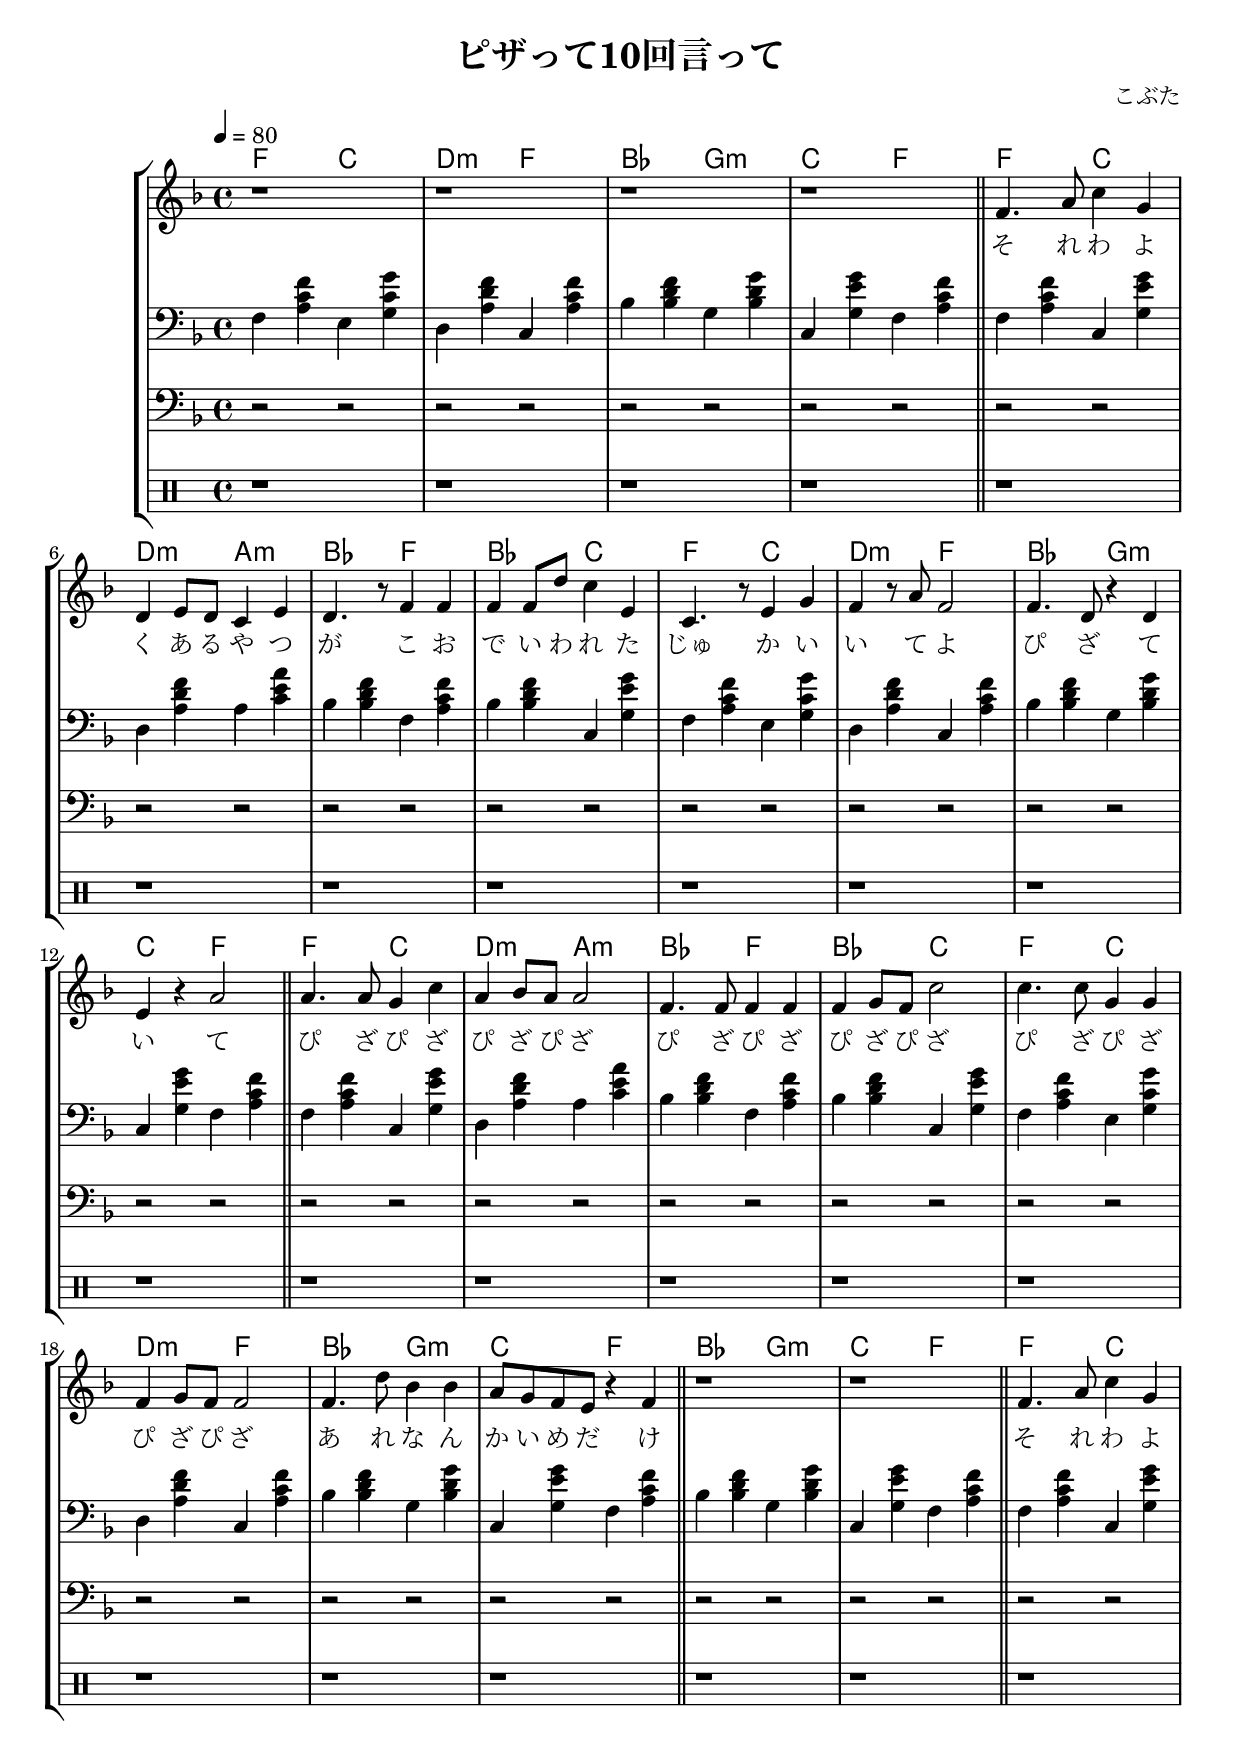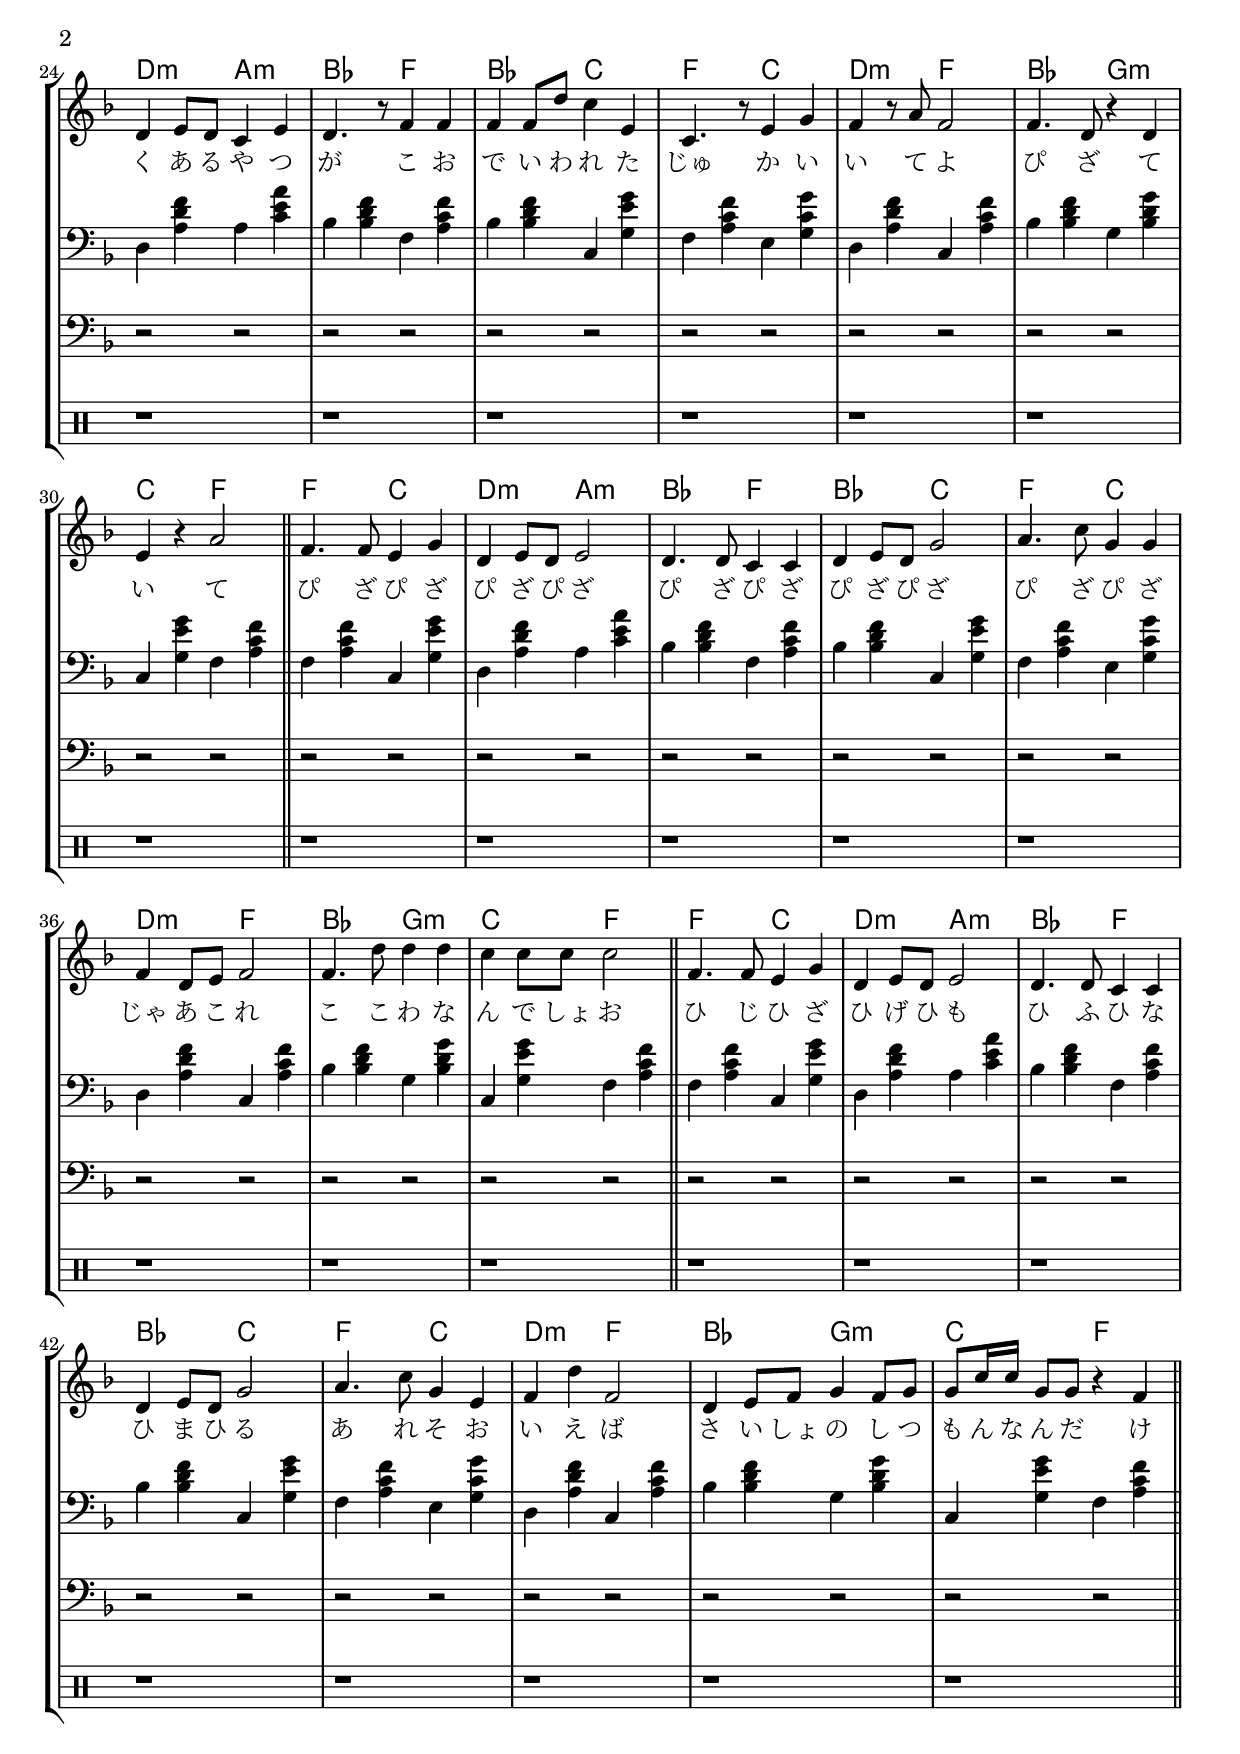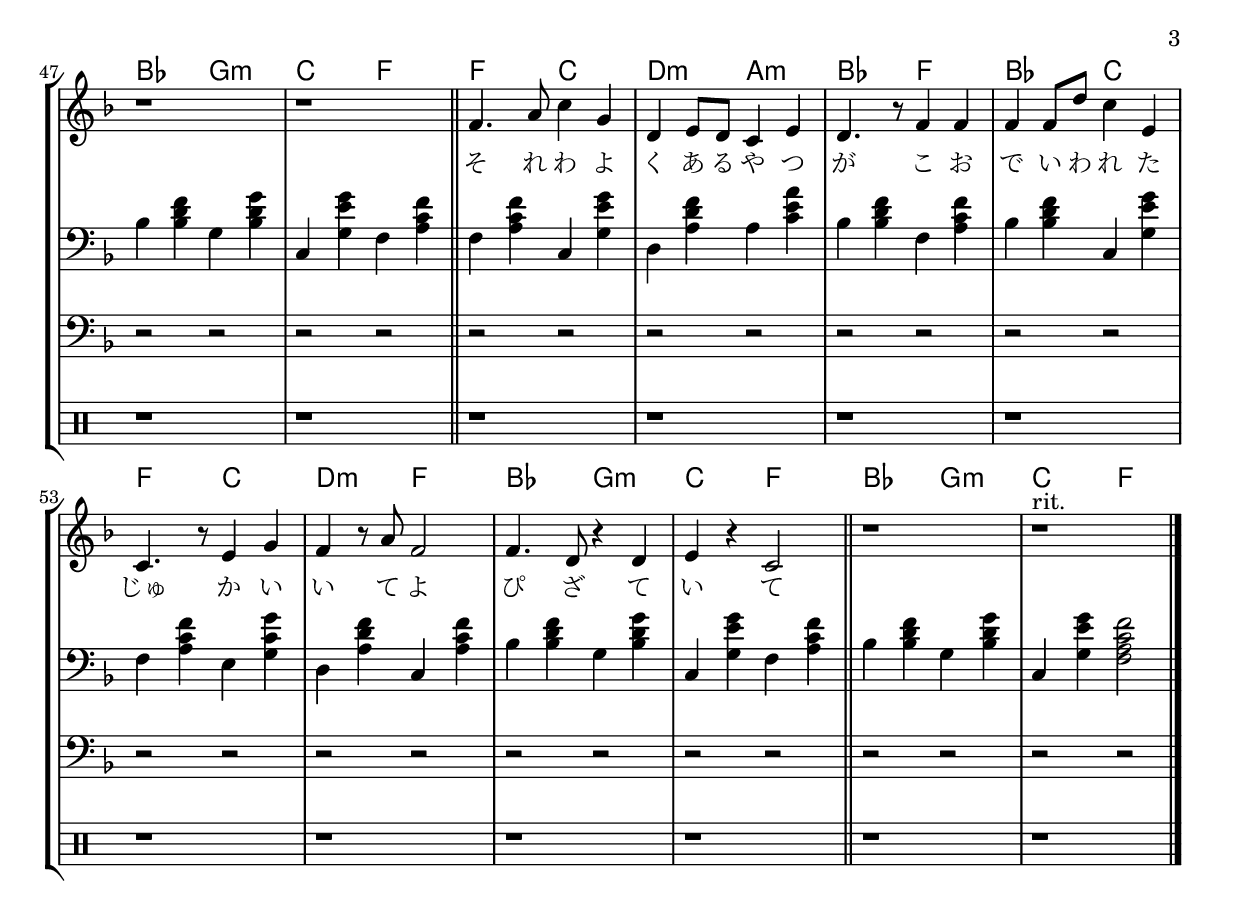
\version "2.12.1"

\header {
	title = \markup {ピザって10回言って}
	composer = \markup \center-column {こぶた}
}

harmony = \chordmode {
	f2 c d:m f bes g:m c f 

	f c d:m a:m bes f bes c f c d:m f bes g:m c f 

	f c d:m a:m bes f bes c f c d:m f bes g:m c f 

	bes g:m c f 

	f c d:m a:m bes f bes c f c d:m f bes g:m c f 

	f c d:m a:m bes f bes c f c d:m f bes g:m c f 

	f c d:m a:m bes f bes c f c d:m f bes g:m c f 

	bes g:m c f 

	f c d:m a:m bes f bes c f c d:m f bes g:m c f 

	bes g:m c f 
}

melody = {
	\key f \major
	\tempo 4 = 80
	r1 | r1 | r1 | r1   
	\set Staff.midiInstrument = #"fss0.42"
	 f'4.  a'8  c''4  g'4 
	d'4  e'8  d'8  c'4  e'4 
	d'4.  r8  f'4  f'4 
	f'4  f'8  d''8  c''4  e'4 
	c'4.  r8  e'4  g'4 
	f'4  r8  a'8  f'2 
	f'4.  d'8  r4  d'4 
	e'4  r4  a'2
	\set Staff.midiInstrument = #"fss0.42"
	 a'4.  a'8  g'4  c''4 
	a'4  bes'8  a'8  a'2 
	f'4.  f'8  f'4  f'4 
	f'4  g'8  f'8  c''2 
	c''4.  c''8  g'4  g'4 
	f'4  g'8  f'8  f'2 
	f'4.  d''8  bes'4  bes'4 
	a'8  g'8  f'8  e'8  r4  f'4
	r1 | r1   
	\set Staff.midiInstrument = #"fss0.42"
	 f'4.  a'8  c''4  g'4 
	d'4  e'8  d'8  c'4  e'4 
	d'4.  r8  f'4  f'4 
	f'4  f'8  d''8  c''4  e'4 
	c'4.  r8  e'4  g'4 
	f'4  r8  a'8  f'2 
	f'4.  d'8  r4  d'4 
	e'4  r4  a'2
	\set Staff.midiInstrument = #"fss0.42"
	 f'4.  f'8  e'4  g'4 
	d'4  e'8  d'8  e'2 
	d'4.  d'8  c'4  c'4 
	d'4  e'8  d'8  g'2 
	a'4.  c''8  g'4  g'4 
	f'4  d'8  e'8  f'2 
	f'4.  d''8  d''4  d''4 
	c''4  c''8  c''8  c''2
	\set Staff.midiInstrument = #"fss0.42"
	 f'4.  f'8  e'4  g'4 
	d'4  e'8  d'8  e'2 
	d'4.  d'8  c'4  c'4 
	d'4  e'8  d'8  g'2 
	a'4.  c''8  g'4  e'4 
	f'4  d''4  f'2 
	d'4  e'8  f'8  g'4  f'8  g'8 
	g'8  c''16  c''16  g'8  g'8  r4  f'4
	r1 | r1   
	\set Staff.midiInstrument = #"fss0.42"
	 f'4.  a'8  c''4  g'4 
	d'4  e'8  d'8  c'4  e'4 
	d'4.  r8  f'4  f'4 
	f'4  f'8  d''8  c''4  e'4 
	c'4.  r8  e'4  g'4 
	f'4  r8  a'8  f'2 
	f'4.  d'8  r4  d'4 
	e'4  r4  c'2
	r1 | r1^"rit." \bar "|."
}

words = \lyricmode {
	
	そ  れ  わ  よ  く  あ  る  や  つ  が  こ  お  で  い  わ  れ  た  じゅ  か  い  い  て  よ  ぴ  ざ  て  い  て  
	ぴ  ざ  ぴ  ざ  ぴ  ざ  ぴ  ざ  ぴ  ざ  ぴ  ざ  ぴ  ざ  ぴ  ざ  ぴ  ざ  ぴ  ざ  ぴ  ざ  ぴ  ざ  あ  れ  な  ん  か  い  め  だ  け  
	
	そ  れ  わ  よ  く  あ  る  や  つ  が  こ  お  で  い  わ  れ  た  じゅ  か  い  い  て  よ  ぴ  ざ  て  い  て  
	ぴ  ざ  ぴ  ざ  ぴ  ざ  ぴ  ざ  ぴ  ざ  ぴ  ざ  ぴ  ざ  ぴ  ざ  ぴ  ざ  ぴ  ざ  じゃ  あ  こ  れ  こ  こ  わ  な  ん  で  しょ  お  
	ひ  じ  ひ  ざ  ひ  げ  ひ  も  ひ  ふ  ひ  な  ひ  ま  ひ  る  あ  れ  そ  お  い  え  ば  さ  い  しょ  の  し  つ  も  ん  な  ん  だ  け  
	
	そ  れ  わ  よ  く  あ  る  や  つ  が  こ  お  で  い  わ  れ  た  じゅ  か  い  い  て  よ  ぴ  ざ  て  い  て  
	
}

tempochange = {
	\tempo 4 = 80
	r1 | r1 | r1 | r1 \bar "||"
	\tempo 4 = 80
	r1 | r1 | r1 | r1 | r1 | r1 | r1 | r1 \bar "||"
	\tempo 4 = 80
	r1 | r1 | r1 | r1 | r1 | r1 | r1 | r1 \bar "||"
	\tempo 4 = 80
	r1 | r1 \bar "||"
	\tempo 4 = 80
	r1 | r1 | r1 | r1 | r1 | r1 | r1 | r1 \bar "||"
	\tempo 4 = 80
	r1 | r1 | r1 | r1 | r1 | r1 | r1 | r1 \bar "||"
	\tempo 4 = 80
	r1 | r1 | r1 | r1 | r1 | r1 | r1 | r1 \bar "||"
	\tempo 4 = 80
	r1 | r1 \bar "||"
	\tempo 4 = 80
	r1 | r1 | r1 | r1 | r1 | r1 | r1 | r1 \bar "||"
	\tempo 4 = 80
	r1 | \tempo 4 = 60 r2 \tempo 4 = 53 r2 \bar "|."
}

mainacc = {
	\clef bass
	\set Staff.midiInstrument = #"String Ensemble 1"
	\key f \major
	\tempo 4 = 80
	f4 <a c' f'>4
	e4 <g c' g'>4
	d4 <a d' f'>4
	c4 <a c' f'>4
	bes4 <bes d' f'>4
	g4 <bes d' g'>4
	c4 <g e' g'>4
	f4 <a c' f'>4
	\bar "||"

	\set Staff.midiInstrument = #"String Ensemble 1"
	f4 <a c' f'>4
	c4 <g e' g'>4
	d4 <a d' f'>4
	a4 <c' e' a'>4
	bes4 <bes d' f'>4
	f4 <a c' f'>4
	bes4 <bes d' f'>4
	c4 <g e' g'>4
	f4 <a c' f'>4
	e4 <g c' g'>4
	d4 <a d' f'>4
	c4 <a c' f'>4
	bes4 <bes d' f'>4
	g4 <bes d' g'>4
	c4 <g e' g'>4
	f4 <a c' f'>4
	\bar "||"

	\set Staff.midiInstrument = #"String Ensemble 1"
	f4 <a c' f'>4
	c4 <g e' g'>4
	d4 <a d' f'>4
	a4 <c' e' a'>4
	bes4 <bes d' f'>4
	f4 <a c' f'>4
	bes4 <bes d' f'>4
	c4 <g e' g'>4
	f4 <a c' f'>4
	e4 <g c' g'>4
	d4 <a d' f'>4
	c4 <a c' f'>4
	bes4 <bes d' f'>4
	g4 <bes d' g'>4
	c4 <g e' g'>4
	f4 <a c' f'>4
	\bar "||"

	\set Staff.midiInstrument = #"String Ensemble 1"
	bes4 <bes d' f'>4
	g4 <bes d' g'>4
	c4 <g e' g'>4
	f4 <a c' f'>4
	\bar "||"

	\set Staff.midiInstrument = #"String Ensemble 1"
	f4 <a c' f'>4
	c4 <g e' g'>4
	d4 <a d' f'>4
	a4 <c' e' a'>4
	bes4 <bes d' f'>4
	f4 <a c' f'>4
	bes4 <bes d' f'>4
	c4 <g e' g'>4
	f4 <a c' f'>4
	e4 <g c' g'>4
	d4 <a d' f'>4
	c4 <a c' f'>4
	bes4 <bes d' f'>4
	g4 <bes d' g'>4
	c4 <g e' g'>4
	f4 <a c' f'>4
	\bar "||"

	\set Staff.midiInstrument = #"String Ensemble 1"
	f4 <a c' f'>4
	c4 <g e' g'>4
	d4 <a d' f'>4
	a4 <c' e' a'>4
	bes4 <bes d' f'>4
	f4 <a c' f'>4
	bes4 <bes d' f'>4
	c4 <g e' g'>4
	f4 <a c' f'>4
	e4 <g c' g'>4
	d4 <a d' f'>4
	c4 <a c' f'>4
	bes4 <bes d' f'>4
	g4 <bes d' g'>4
	c4 <g e' g'>4
	f4 <a c' f'>4
	\bar "||"

	\set Staff.midiInstrument = #"String Ensemble 1"
	f4 <a c' f'>4
	c4 <g e' g'>4
	d4 <a d' f'>4
	a4 <c' e' a'>4
	bes4 <bes d' f'>4
	f4 <a c' f'>4
	bes4 <bes d' f'>4
	c4 <g e' g'>4
	f4 <a c' f'>4
	e4 <g c' g'>4
	d4 <a d' f'>4
	c4 <a c' f'>4
	bes4 <bes d' f'>4
	g4 <bes d' g'>4
	c4 <g e' g'>4
	f4 <a c' f'>4
	\bar "||"

	\set Staff.midiInstrument = #"String Ensemble 1"
	bes4 <bes d' f'>4
	g4 <bes d' g'>4
	c4 <g e' g'>4
	f4 <a c' f'>4
	\bar "||"

	\set Staff.midiInstrument = #"String Ensemble 1"
	f4 <a c' f'>4
	c4 <g e' g'>4
	d4 <a d' f'>4
	a4 <c' e' a'>4
	bes4 <bes d' f'>4
	f4 <a c' f'>4
	bes4 <bes d' f'>4
	c4 <g e' g'>4
	f4 <a c' f'>4
	e4 <g c' g'>4
	d4 <a d' f'>4
	c4 <a c' f'>4
	bes4 <bes d' f'>4
	g4 <bes d' g'>4
	c4 <g e' g'>4
	f4 <a c' f'>4
	\bar "||"

	\set Staff.midiInstrument = #"String Ensemble 1"
	bes4 <bes d' f'>4
	g4 <bes d' g'>4
	c4 <g e' g'>4
	<f a c' f'>2
	\bar "|."
}

subacc = {
	\clef bass
	\set Staff.midiInstrument = #"Pizzicato Strings"
	\key f \major
	\tempo 4 = 80
	r2
	r2
	r2
	r2
	r2
	r2
	r2
	r2
	\bar "||"

	\set Staff.midiInstrument = #"Pizzicato Strings"
	r2
	r2
	r2
	r2
	r2
	r2
	r2
	r2
	r2
	r2
	r2
	r2
	r2
	r2
	r2
	r2
	\bar "||"

	\set Staff.midiInstrument = #"Pizzicato Strings"
	r2
	r2
	r2
	r2
	r2
	r2
	r2
	r2
	r2
	r2
	r2
	r2
	r2
	r2
	r2
	r2
	\bar "||"

	\set Staff.midiInstrument = #"Pizzicato Strings"
	r2
	r2
	r2
	r2
	\bar "||"

	\set Staff.midiInstrument = #"Pizzicato Strings"
	r2
	r2
	r2
	r2
	r2
	r2
	r2
	r2
	r2
	r2
	r2
	r2
	r2
	r2
	r2
	r2
	\bar "||"

	\set Staff.midiInstrument = #"Pizzicato Strings"
	r2
	r2
	r2
	r2
	r2
	r2
	r2
	r2
	r2
	r2
	r2
	r2
	r2
	r2
	r2
	r2
	\bar "||"

	\set Staff.midiInstrument = #"Pizzicato Strings"
	r2
	r2
	r2
	r2
	r2
	r2
	r2
	r2
	r2
	r2
	r2
	r2
	r2
	r2
	r2
	r2
	\bar "||"

	\set Staff.midiInstrument = #"Pizzicato Strings"
	r2
	r2
	r2
	r2
	\bar "||"

	\set Staff.midiInstrument = #"Pizzicato Strings"
	r2
	r2
	r2
	r2
	r2
	r2
	r2
	r2
	r2
	r2
	r2
	r2
	r2
	r2
	r2
	r2
	\bar "||"

	\set Staff.midiInstrument = #"Pizzicato Strings"
	r2
	r2
	r2
	r2
	\bar "|."
}

percA = {
	\drummode {
	r1 |r1 |r1 |r1 \bar "||"
	r1 |r1 |r1 |r1 |r1 |r1 |r1 |r1 \bar "||"
	r1 |r1 |r1 |r1 |r1 |r1 |r1 |r1 \bar "||"
	r1 |r1 \bar "||"
	r1 |r1 |r1 |r1 |r1 |r1 |r1 |r1 \bar "||"
	r1 |r1 |r1 |r1 |r1 |r1 |r1 |r1 \bar "||"
	r1 |r1 |r1 |r1 |r1 |r1 |r1 |r1 \bar "||"
	r1 |r1 \bar "||"
	r1 |r1 |r1 |r1 |r1 |r1 |r1 |r1 \bar "||"
	r1 |r1 \bar "|."
	}
}

percB = {
	\drummode {
	r1 |r1 |r1 |r1 \bar "||"
	r1 |r1 |r1 |r1 |r1 |r1 |r1 |r1 \bar "||"
	r1 |r1 |r1 |r1 |r1 |r1 |r1 |r1 \bar "||"
	r1 |r1 \bar "||"
	r1 |r1 |r1 |r1 |r1 |r1 |r1 |r1 \bar "||"
	r1 |r1 |r1 |r1 |r1 |r1 |r1 |r1 \bar "||"
	r1 |r1 |r1 |r1 |r1 |r1 |r1 |r1 \bar "||"
	r1 |r1 \bar "||"
	r1 |r1 |r1 |r1 |r1 |r1 |r1 |r1 \bar "||"
	r1 |r1 \bar "|."
	}
}

percC = {
	\drummode {
	r1 |r1 |r1 |r1 \bar "||"
	r1 |r1 |r1 |r1 |r1 |r1 |r1 |r1 \bar "||"
	r1 |r1 |r1 |r1 |r1 |r1 |r1 |r1 \bar "||"
	r1 |r1 \bar "||"
	r1 |r1 |r1 |r1 |r1 |r1 |r1 |r1 \bar "||"
	r1 |r1 |r1 |r1 |r1 |r1 |r1 |r1 \bar "||"
	r1 |r1 |r1 |r1 |r1 |r1 |r1 |r1 \bar "||"
	r1 |r1 \bar "||"
	r1 |r1 |r1 |r1 |r1 |r1 |r1 |r1 \bar "||"
	r1 |r1 \bar "|."
	}
}

percD = {
	\drummode {
	r1 |r1 |r1 |r1 \bar "||"
	r1 |r1 |r1 |r1 |r1 |r1 |r1 |r1 \bar "||"
	r1 |r1 |r1 |r1 |r1 |r1 |r1 |r1 \bar "||"
	r1 |r1 \bar "||"
	r1 |r1 |r1 |r1 |r1 |r1 |r1 |r1 \bar "||"
	r1 |r1 |r1 |r1 |r1 |r1 |r1 |r1 \bar "||"
	r1 |r1 |r1 |r1 |r1 |r1 |r1 |r1 \bar "||"
	r1 |r1 \bar "||"
	r1 |r1 |r1 |r1 |r1 |r1 |r1 |r1 \bar "||"
	r1 |r1 \bar "|."
	}
}

percE = {
	\drummode {
	r1 |r1 |r1 |r1 \bar "||"
	r1 |r1 |r1 |r1 |r1 |r1 |r1 |r1 \bar "||"
	r1 |r1 |r1 |r1 |r1 |r1 |r1 |r1 \bar "||"
	r1 |r1 \bar "||"
	r1 |r1 |r1 |r1 |r1 |r1 |r1 |r1 \bar "||"
	r1 |r1 |r1 |r1 |r1 |r1 |r1 |r1 \bar "||"
	r1 |r1 |r1 |r1 |r1 |r1 |r1 |r1 \bar "||"
	r1 |r1 \bar "||"
	r1 |r1 |r1 |r1 |r1 |r1 |r1 |r1 \bar "||"
	r1 |r1 \bar "|."
	}
}

\score {
	<<
		\new StaffGroup <<
			\new ChordNames {\harmony}
			\new Voice = "melody" {\melody}
			\new Lyrics \lyricsto "melody" \words
			\new Staff = "mainacc" {\mainacc}
			\new Staff = "subacc" {\subacc}
			\new DrumStaff <<
				\new DrumVoice {\percA}
				\new DrumVoice {\percB}
				\new DrumVoice {\percC}
				\new DrumVoice {\percD}
				\new DrumVoice {\percE}
			>>
		>>
	>>
	\layout { }
}
